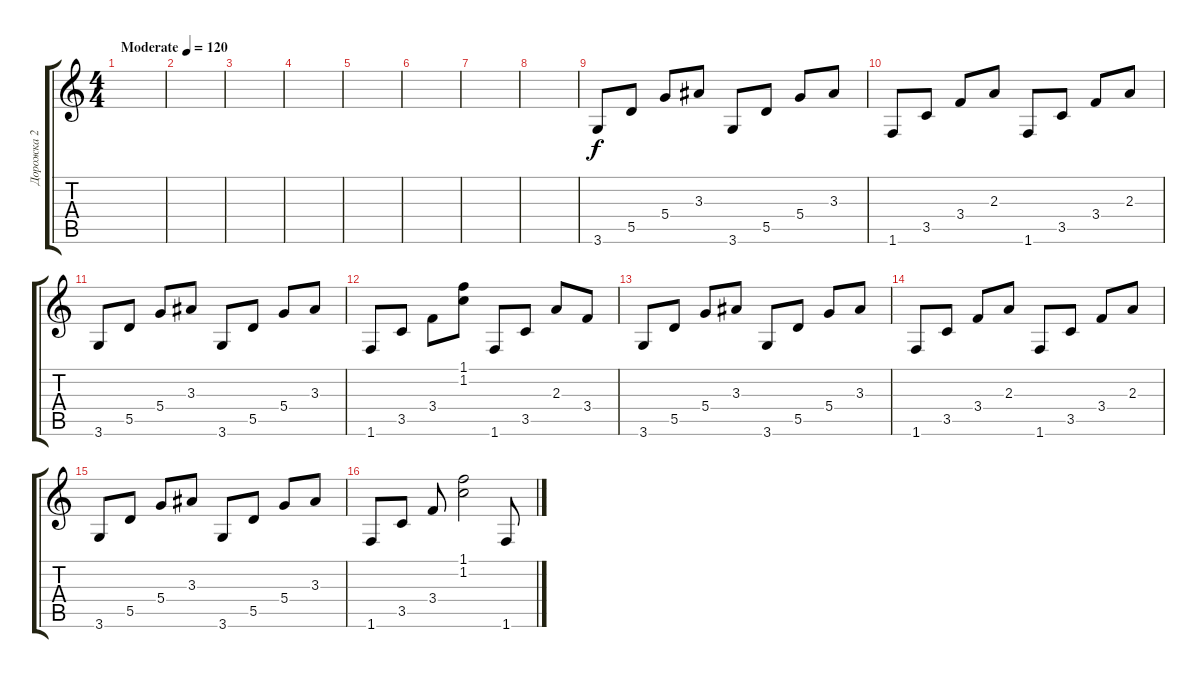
\track ("Дорожка 2" "Дорожка 2") {instrument distortionguitar}
\staff {score tabs}
\tuning (E4 B3 G3 D3 A2 E2) {hide}
\ts (4 4)
\tempo (120 "Moderate")
\clef g2
\ks c
|
|
|
|
|
|
|
|
3.6.8 5.5.8 5.4.8 3.3.8 3.6.8 5.5.8 5.4.8 3.3.8 |
1.6.8 3.5.8 3.4.8 2.3.8 1.6.8 3.5.8 3.4.8 2.3.8 |
3.6.8 5.5.8 5.4.8 3.3.8 3.6.8 5.5.8 5.4.8 3.3.8 |
1.6.8 3.5.8 3.4.8 (1.1 1.2).8 1.6.8 3.5.8 2.3.8 3.4.8 |
3.6.8 5.5.8 5.4.8 3.3.8 3.6.8 5.5.8 5.4.8 3.3.8 |
1.6.8 3.5.8 3.4.8 2.3.8 1.6.8 3.5.8 3.4.8 2.3.8 |
3.6.8 5.5.8 5.4.8 3.3.8 3.6.8 5.5.8 5.4.8 3.3.8 |
1.6.8 3.5.8 3.4.8 (1.1 1.2).2 1.6.8
